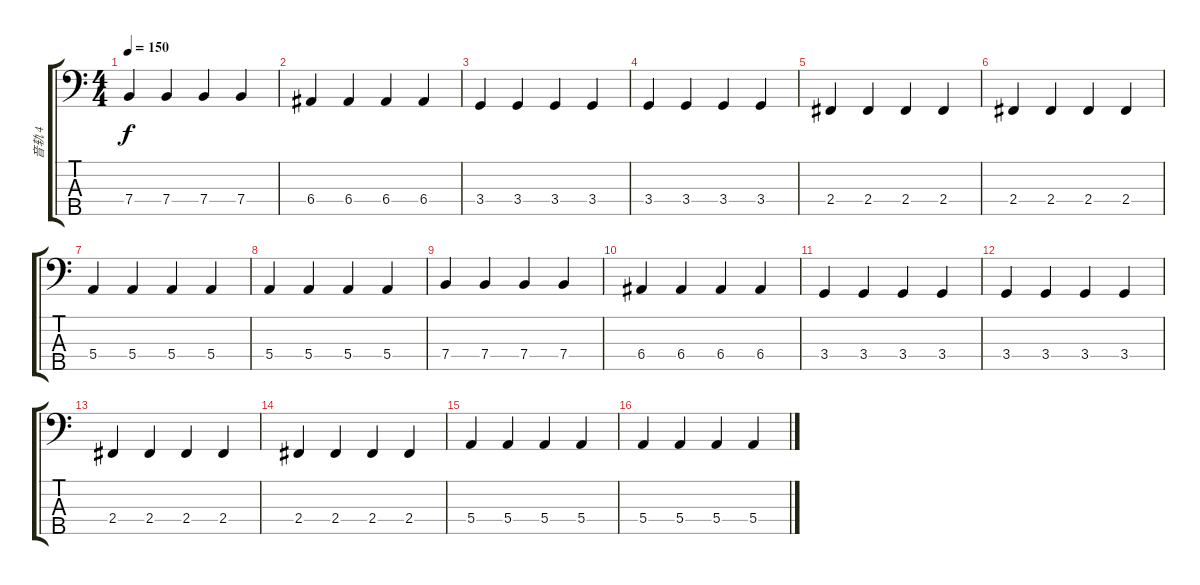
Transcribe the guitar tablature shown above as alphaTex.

\track ("音轨 4" "音轨 4") {instrument electricbassfinger}
\staff {score tabs}
\tuning (G2 D2 A1 E1 B0) {hide}
\ts (4 4)
\tempo 150
\clef f4
\ks c
7.4.4{dy f} 7.4.4 7.4.4 7.4.4 |
6.4.4 6.4.4 6.4.4 6.4.4 |
3.4.4 3.4.4 3.4.4 3.4.4 |
3.4.4 3.4.4 3.4.4 3.4.4 |
2.4.4 2.4.4 2.4.4 2.4.4 |
2.4.4 2.4.4 2.4.4 2.4.4 |
5.4.4 5.4.4 5.4.4 5.4.4 |
5.4.4 5.4.4 5.4.4 5.4.4 |
7.4.4 7.4.4 7.4.4 7.4.4 |
6.4.4 6.4.4 6.4.4 6.4.4 |
3.4.4 3.4.4 3.4.4 3.4.4 |
3.4.4 3.4.4 3.4.4 3.4.4 |
2.4.4 2.4.4 2.4.4 2.4.4 |
2.4.4 2.4.4 2.4.4 2.4.4 |
5.4.4 5.4.4 5.4.4 5.4.4 |
5.4.4 5.4.4 5.4.4 5.4.4
